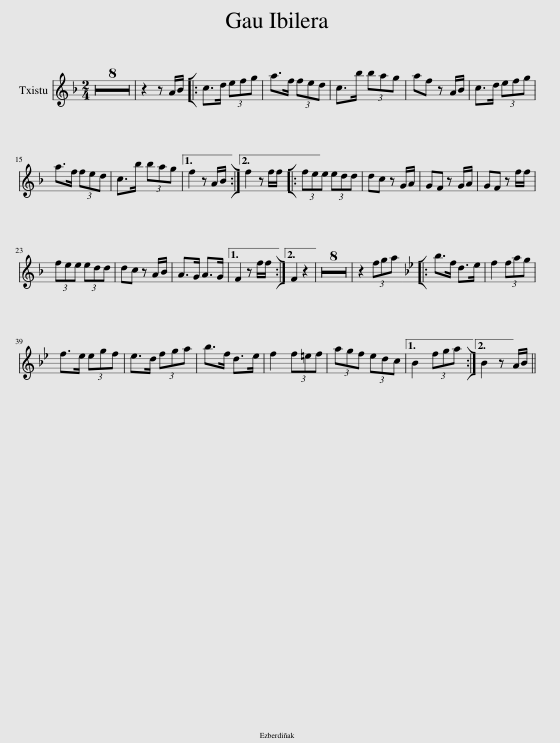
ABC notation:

X:1
L:1/8
M:2/4
I:linebreak $
K:F
V:1 treble
V:1
 z4 | z4 | z4 | z4 | z4 | %5
 z4 | z4 | z4 | z2 z A/B/ |: c>d (3efg | %10
 a>f (3fed | c>b (3bag | af z A/B/ | c>d (3efg |$ a>f (3fed | %15
 c>b (3bag |1 f2 z A/B/ :|2 f2 z f/f/ |: (3fee (3edd | dc z G/A/ | %20
 GF z G/A/ | GF z f/f/ |$ (3fee (3edd | dc z A/B/ | A>G A>G |1 %25
 F2 z f/f/ :|2 F2 z2 || z4 | z4 | z4 | %30
 z4 | z4 | z4 | z4 | z4 | %35
 z2 (3fga |:[K:Bb] b>f d>e | f2 (3fag |$ f>e (3egf | e>d (3fga | %40
 b>f d>e | f2 (3f=ef | (3agf (3edc |1 B2 (3fga :|2 B2 z A/B/!D.S.! || %45
